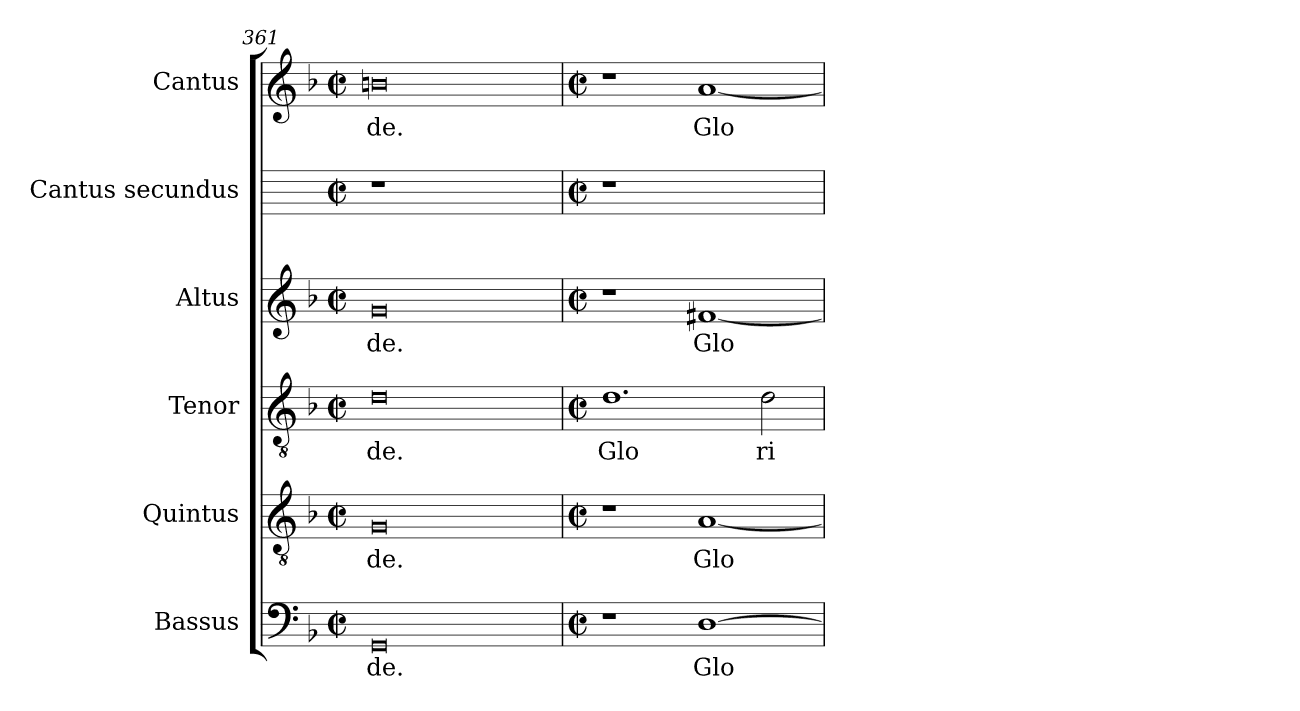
**kern	**text	**kern	**text	**kern	**text	**kern	**text	**kern	**kern	**text
*part6	*part6	*part5	*part5	*part4	*part4	*part3	*part3	*part2	*part1	*part1
*staff6	*staff6	*staff5	*staff5	*staff4	*staff4	*staff3	*staff3	*staff2	*staff1	*staff1
*I"Bassus	*	*I"Quintus	*	*I"Tenor	*	*I"Altus	*	*I"Cantus  secundus	*I"Cantus	*
*I'B	*	*I'Q	*	*I'T	*	*I'A	*	*	*I'C	*
*clefF4	*	*clefGv2	*	*clefGv2	*	*clefG2	*	*	*clefG2	*
*k[b-]	*	*k[b-]	*	*k[b-]	*	*k[b-]	*	*k[]	*k[b-]	*
*F:	*	*F:	*	*F:	*	*F:	*	*C:	*F:	*
*M2/2	*	*M2/2	*	*M2/2	*	*M2/2	*	*M2/2	*M2/2	*
*met(c|)	*	*met(c|)	*	*met(c|)	*	*met(c|)	*	*met(c|)	*met(c|)	*
=361	=361	=361	=361	=361	=361	=361	=361	=361	=361	=361
!	!LO:LY:b:cj	!	!LO:LY:b:cj	!	!LO:LY:b:cj	!	!LO:LY:b:cj	!	!	!LO:LY:b:cj
0GG	de.	0G	-de.	0d	de.	0g	de.	1r	0bn	-de.
.	.	.	.	.	.	.	.	1ryy	.	.
!!LO:PB:g=z
=362!	=362!	=362!	=362!	=362!	=362!	=362!	=362!	=362!	=362!	=362!
*M2/2	*	*M2/2	*	*M2/2	*	*M2/2	*	*M2/2	*M2/2	*
*met(c|)	*	*met(c|)	*	*met(c|)	*	*met(c|)	*	*met(c|)	*met(c|)	*
!	!	!	!	!	!LO:LY:b:cj	!	!	!	!	!
1r	.	1r	.	1.d	Glo	1r	.	1r	1r	.
!	!LO:LY:b:cj	!	!LO:LY:b:cj	!	!	!	!LO:LY:b:cj	!	!	!LO:LY:b:cj
[>1D	Glo	[<1A	Glo	.	.	[<1f#X	Glo	1ryy	[<1a	Glo
!	!	!	!	!	!LO:LY:b:cj	!	!	!	!	!
.	.	.	.	2d\	ri	.	.	.	.	.
=	=	=	=	=	=	=	=	=	=	=
*-	*-	*-	*-	*-	*-	*-	*-	*-	*-	*-
